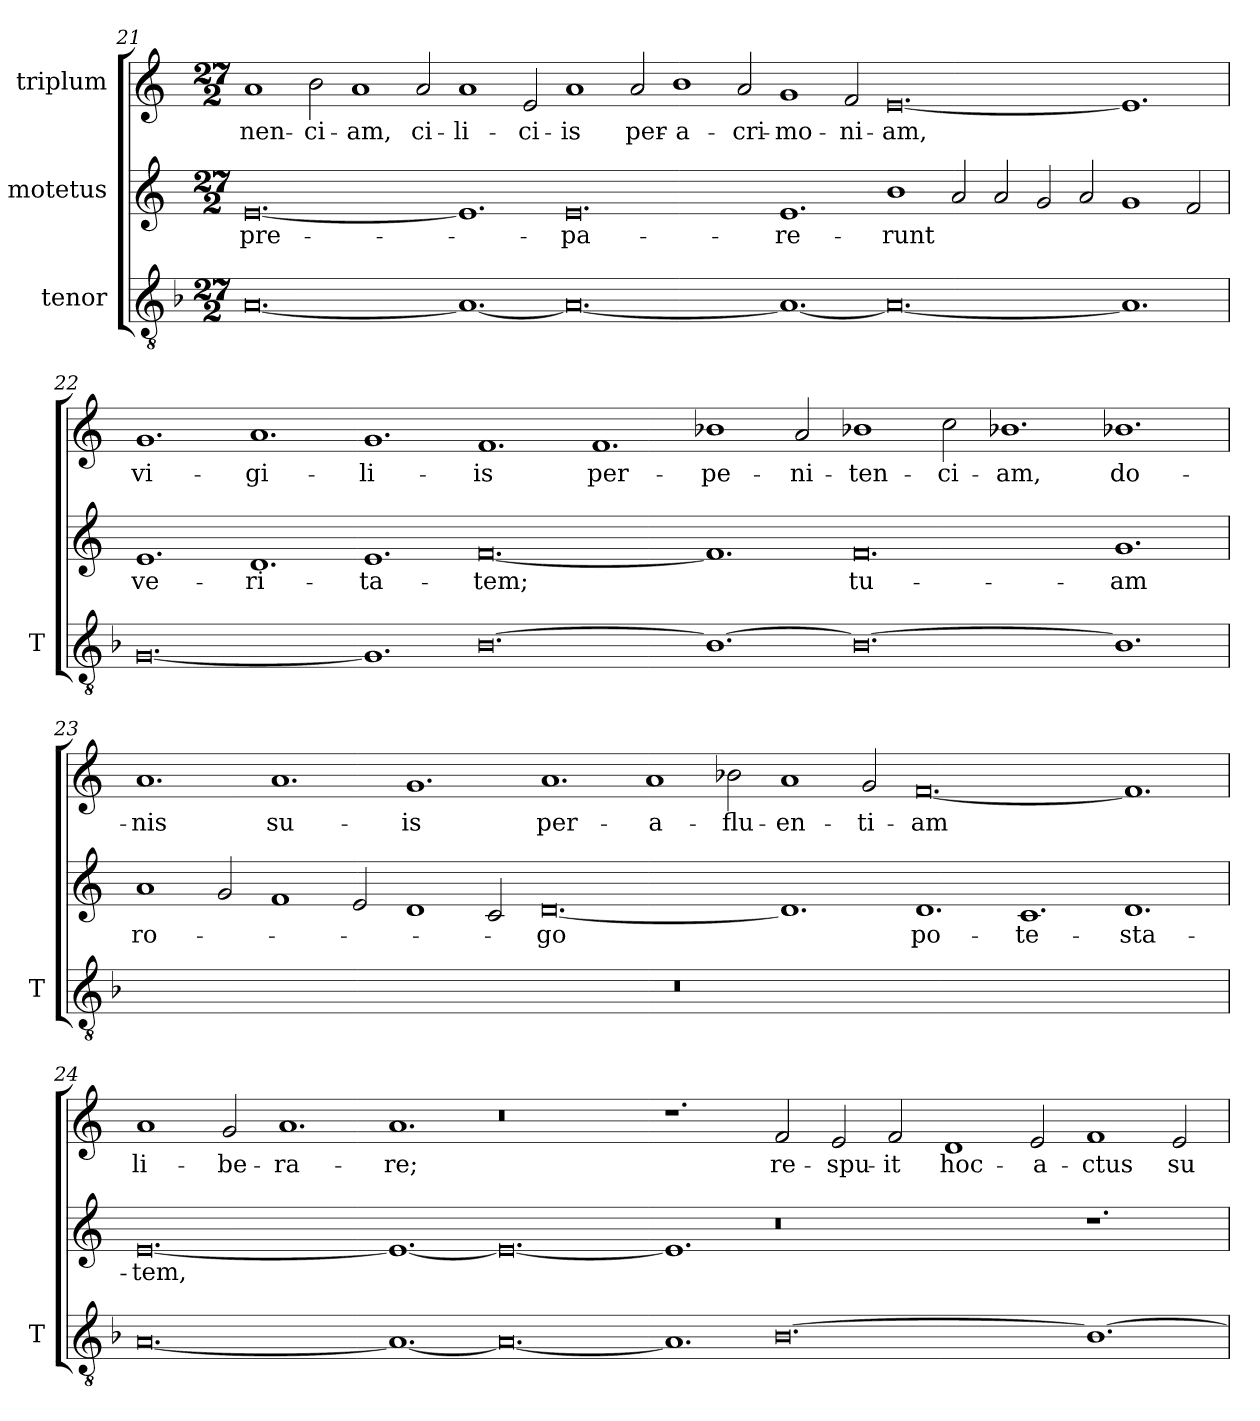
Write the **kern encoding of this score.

**kern	**kern	**text	**kern	**text
*part3	*part2	*part2	*part1	*part1
*staff3	*staff2	*staff2	*staff1	*staff1
*I"tenor	*I"motetus	*	*I"triplum	*
*I'T	*	*	*	*
*clefGv2	*clefG2	*	*clefG2	*
*k[b-]	*k[]	*	*k[]	*
*F:	*C:	*	*C:	*
*M27/2	*M27/2	*	*M27/2	*
=21	=21	=21	=21	=21
[0.A/	[0.e/	pre-	1a/	-nen-
.	.	.	2b\	-ci-
.	.	.	1a/	-am,
.	.	.	2a/	ci-
1.A/_	1.e/]	.	1a/	-li-
.	.	.	2e/	-ci-
0.A/_	0.e/	-pa-	1a/	-is
.	.	.	2a/	per-
.	.	.	1b\	a-
.	.	.	2a/	-cri-
1.A/_	1.e/	-re-	1g/	-mo-
.	.	.	2f/	-ni-
0.A/_	1b\	-runt	[0.e/	-am,
.	2a/	.	.	.
.	2a/	.	.	.
.	2g/	.	.	.
.	2a/	.	.	.
1.A/]	1g/	.	1.e/]	.
.	2f/	.	.	.
=22	=22	=22	=22	=22
[0.G/	1.e/	ve-	1.g/	vi-
.	1.d/	-ri-	1.a/	-gi-
1.G/]	1.e/	-ta-	1.g/	-li-
[0.B-\	[0.f/	-tem;	1.f/	-is
.	.	.	1.f/	per-
1.B-\_	1.f/]	.	1b-X\	pe-
.	.	.	2a/	-ni-
0.B-\_	0.f/	tu-	1b-X\	-ten-
.	.	.	2cc\	-ci-
.	.	.	1.b-X\	-am,
1.B-\]	1.g/	-am	1.b-X\	do-
=23	=23	=23	=23	=23
2%27r	1a/	ro-	1.a/	-nis
.	2g/	.	.	.
.	1f/	.	1.a/	su-
.	2e/	.	.	.
.	1d/	.	1.g/	-is
.	2c/	.	.	.
.	[0.d/	-go	1.a/	per-
.	.	.	1a/	a-
.	.	.	2b-X\	-flu-
.	1.d/]	.	1a/	-en-
.	.	.	2g/	-ti-
.	1.d/	po-	[0.f/	-am
.	1.c/	-te-	.	.
.	1.d/	-sta-	1.f/]	.
!!LO:PB:g=z
=24	=24	=24	=24	=24
[0.A/	[0.e/	-tem,	1a/	li-
.	.	.	2g/	-be-
.	.	.	1.a/	-ra-
1.A/_	1.e/_	.	1.a/	-re;
0.A/_	0.e/_	.	0.r	.
1.A/]	1.e/]	.	1.r	.
[0.B-\	0.r	.	2f/	re-
.	.	.	2e/	-spu-
.	.	.	2f/	-it
.	.	.	1d/	hoc-
.	.	.	2e/	a-
1.B-\_	1.r	.	1f/	-ctus
.	.	.	2e/	su-
=	=	=	=	=
*-	*-	*-	*-	*-
